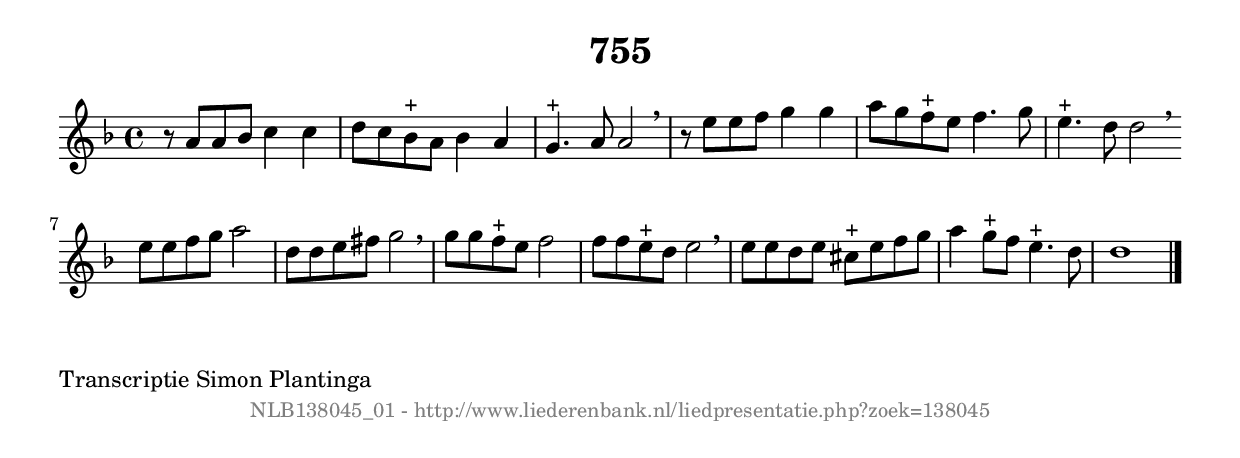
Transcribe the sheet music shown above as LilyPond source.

%
% produced by wce2krn 1.64 (7 June 2014)
%
\version"2.16"
#(append! paper-alist '(("long" . (cons (* 210 mm) (* 2000 mm)))))
#(set-default-paper-size "long")
sb = {\breathe}
mBreak = {\breathe }
bBreak = {\breathe }
x = {\once\override NoteHead #'style = #'cross }
gl=\glissando
itime={\override Staff.TimeSignature #'stencil = ##f }
ficta = {\once\set suggestAccidentals = ##t}
fine = {\once\override Score.RehearsalMark #'self-alignment-X = #1 \mark \markup {\italic{Fine}}}
dc = {\once\override Score.RehearsalMark #'self-alignment-X = #1 \mark \markup {\italic{D.C.}}}
dcf = {\once\override Score.RehearsalMark #'self-alignment-X = #1 \mark \markup {\italic{D.C. al Fine}}}
dcc = {\once\override Score.RehearsalMark #'self-alignment-X = #1 \mark \markup {\italic{D.C. al Coda}}}
ds = {\once\override Score.RehearsalMark #'self-alignment-X = #1 \mark \markup {\italic{D.S.}}}
dsf = {\once\override Score.RehearsalMark #'self-alignment-X = #1 \mark \markup {\italic{D.S. al Fine}}}
dsc = {\once\override Score.RehearsalMark #'self-alignment-X = #1 \mark \markup {\italic{D.S. al Coda}}}
pv = {\set Score.repeatCommands = #'((volta "1"))}
sv = {\set Score.repeatCommands = #'((volta "2"))}
tv = {\set Score.repeatCommands = #'((volta "3"))}
qv = {\set Score.repeatCommands = #'((volta "4"))}
xv = {\set Score.repeatCommands = #'((volta #f))}
\header{ tagline = ""
title = "755"
}
\score {{
\key d \minor
\relative g'
{
\set melismaBusyProperties = #'()
\time 4/4
\tempo 4=120
\override Score.MetronomeMark #'transparent = ##t
\override Score.RehearsalMark #'break-visibility = #(vector #t #t #f)
r8 a8 a8 bes8 c4 c4 | d8 c8 bes8^"+" a8 bes4 a4 | g4.^"+" a8 a2 \sb | r8 e'8 e8 f8 g4 g4 | a8 g8 f8^"+" e8 f4. g8 | e4.^"+" d8 d2 \bar ":|:" \bBreak
e8 e8 f8 g8 a2 | d,8 d8 e8 fis8 g2 \sb | g8 g8 f8^"+" e8 f2 | f8 f8 e8^"+" d8 e2 \sb | e8 e8 d8 e8 cis8^"+" e8 f8 g8 | a4 g8^"+" f8 e4.^"+" d8 | d1 \bar "|."
 }}
 \midi { }
 \layout {
            indent = 0.0\cm
}
}
\markup { \wordwrap-string #" 
Transcriptie Simon Plantinga
"}
\markup { \vspace #0 } \markup { \with-color #grey \fill-line { \center-column { \smaller "NLB138045_01 - http://www.liederenbank.nl/liedpresentatie.php?zoek=138045" } } }
